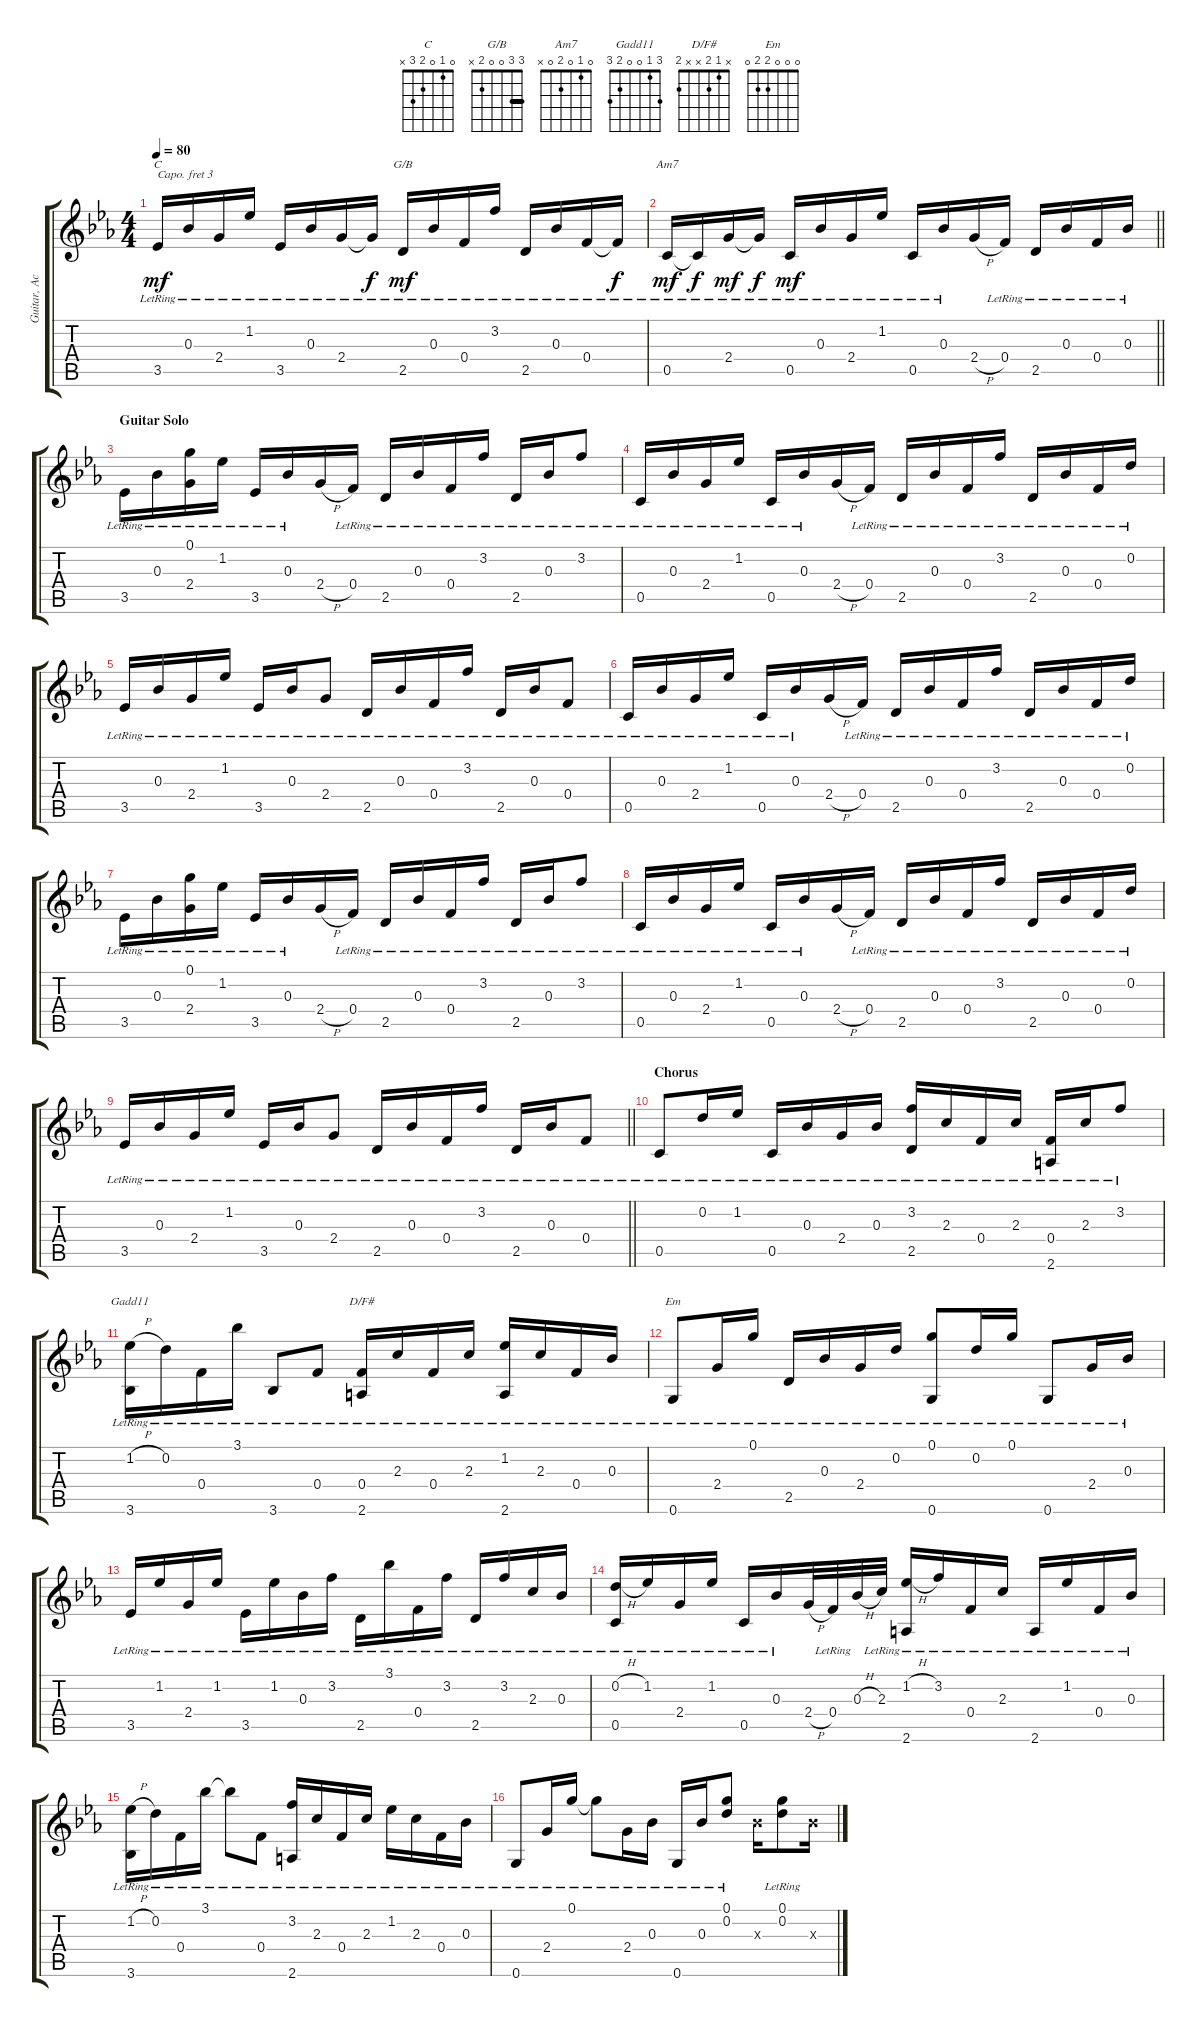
\track ("Guitar, Acoustic (Capo 3rd Fret)" "Guitar, Ac") {instrument acousticguitarsteel}
\staff {score tabs}
\capo 3
\tuning (E4 B3 G3 D3 A2 E2) {hide}
\chord ("C" 0 1 0 2 3 x)
\chord ("G/B" 3 3 0 0 2 x) {barre 3}
\chord ("Am7" 0 1 0 2 0 x)
\chord ("Gadd11" 3 1 0 0 2 3)
\chord ("D/F#" x 1 2 x x 2)
\chord ("Em" 0 0 0 2 2 0)
\ts (4 4)
\tempo 80
\clef g2
\ks eb
3.5{lr}.16{ch "C" dy mf} 0.3{lr}.16 2.4{lr}.16 1.2{lr}.16 3.5{lr}.16 0.3{lr}.16 2.4{lr}.16 2.4{lr t}.16{dy f} 2.5{lr}.16{ch "G/B" dy mf} 0.3{lr}.16 0.4{lr}.16 3.2{lr}.16 2.5{lr}.16 0.3{lr}.16 0.4{lr}.16 0.4{lr t}.16{dy f} |
\barLineRight lightlight
0.5{lr}.16{ch "Am7" dy mf} 0.5{lr t}.16{dy f} 2.4{lr}.16{dy mf} 2.4{lr t}.16{dy f} 0.5{lr}.16{dy mf} 0.3{lr}.16 2.4{lr}.16 1.2{lr}.16 0.5{lr}.16 0.3{lr}.16 2.4{h}.16 0.4{lr}.16 2.5{lr}.16 0.3{lr}.16 0.4{lr}.16 0.3{lr}.16 |
\section ("" "Guitar Solo")
3.5{lr}.16 0.3{lr}.16 (0.1{lr} 2.4{lr}).16 1.2{lr}.16 3.5{lr}.16 0.3{lr}.16 2.4{h}.16 0.4{lr}.16 2.5{lr}.16 0.3{lr}.16 0.4{lr}.16 3.2{lr}.16 2.5{lr}.16 0.3{lr}.16 3.2{lr}.8 |
0.5{lr}.16 0.3{lr}.16 2.4{lr}.16 1.2{lr}.16 0.5{lr}.16 0.3{lr}.16 2.4{h}.16 0.4{lr}.16 2.5{lr}.16 0.3{lr}.16 0.4{lr}.16 3.2{lr}.16 2.5{lr}.16 0.3{lr}.16 0.4{lr}.16 0.2{lr}.16 |
3.5{lr}.16 0.3{lr}.16 2.4{lr}.16 1.2{lr}.16 3.5{lr}.16 0.3{lr}.16 2.4{lr}.8 2.5{lr}.16 0.3{lr}.16 0.4{lr}.16 3.2{lr}.16 2.5{lr}.16 0.3{lr}.16 0.4{lr}.8 |
0.5{lr}.16 0.3{lr}.16 2.4{lr}.16 1.2{lr}.16 0.5{lr}.16 0.3{lr}.16 2.4{h}.16 0.4{lr}.16 2.5{lr}.16 0.3{lr}.16 0.4{lr}.16 3.2{lr}.16 2.5{lr}.16 0.3{lr}.16 0.4{lr}.16 0.2{lr}.16 |
3.5{lr}.16 0.3{lr}.16 (0.1{lr} 2.4{lr}).16 1.2{lr}.16 3.5{lr}.16 0.3{lr}.16 2.4{h}.16 0.4{lr}.16 2.5{lr}.16 0.3{lr}.16 0.4{lr}.16 3.2{lr}.16 2.5{lr}.16 0.3{lr}.16 3.2{lr}.8 |
0.5{lr}.16 0.3{lr}.16 2.4{lr}.16 1.2{lr}.16 0.5{lr}.16 0.3{lr}.16 2.4{h}.16 0.4{lr}.16 2.5{lr}.16 0.3{lr}.16 0.4{lr}.16 3.2{lr}.16 2.5{lr}.16 0.3{lr}.16 0.4{lr}.16 0.2{lr}.16 |
\barLineRight lightlight
3.5{lr}.16 0.3{lr}.16 2.4{lr}.16 1.2{lr}.16 3.5{lr}.16 0.3{lr}.16 2.4{lr}.8 2.5{lr}.16 0.3{lr}.16 0.4{lr}.16 3.2{lr}.16 2.5{lr}.16 0.3{lr}.16 0.4{lr}.8 |
\section ("" "Chorus")
0.5{lr}.8 0.2{lr}.16 1.2{lr}.16 0.5{lr}.16 0.3{lr}.16 2.4{lr}.16 0.3{lr}.16 (3.2{lr} 2.5{lr}).16 2.3{lr}.16 0.4{lr}.16 2.3{lr}.16 (0.4{lr} 2.6{lr}).16 2.3{lr}.16 3.2{lr}.8 |
(1.2{h} 3.6{lr}).16{ch "Gadd11"} 0.2{lr}.16 0.4{lr}.16 3.1{lr}.16 3.6{lr}.8 0.4{lr}.8 (0.4{lr} 2.6{lr}).16{ch "D/F#"} 2.3{lr}.16 0.4{lr}.16 2.3{lr}.16 (1.2{lr} 2.6{lr}).16 2.3{lr}.16 0.4{lr}.16 0.3{lr}.16 |
0.6{lr}.8{ch "Em"} 2.4{lr}.16 0.1{lr}.16 2.5{lr}.16 0.3{lr}.16 2.4{lr}.16 0.2{lr}.16 (0.1{lr} 0.6{lr}).8 0.2{lr}.16 0.1{lr}.16 0.6{lr}.8 2.4{lr}.16 0.3{lr}.16 |
3.5{lr}.16 1.2{lr}.16 2.4{lr}.16 1.2{lr}.16 3.5{lr}.16 1.2{lr}.16 0.3{lr}.16 3.2{lr}.16 2.5{lr}.16 3.1{lr}.16 0.4{lr}.16 3.2{lr}.16 2.5{lr}.16 3.2{lr}.16 2.3{lr}.16 0.3{lr}.16 |
(0.2{h} 0.5{lr}).16 1.2{lr}.16 2.4{lr}.16 1.2{lr}.16 0.5{lr}.16 0.3{lr}.16 2.4{h}.32 0.4{lr}.32 0.3{h}.32 2.3{lr}.32 (1.2{h} 2.6{lr}).16 3.2{lr}.16 0.4{lr}.16 2.3{lr}.16 2.6{lr}.16 1.2{lr}.16 0.4{lr}.16 0.3{lr}.16 |
(1.2{h} 3.6{lr}).16 0.2{lr}.16 0.4{lr}.16 3.1{lr}.16 3.1{lr t}.8 0.4{lr}.8 (3.2{lr} 2.6{lr}).16 2.3{lr}.16 0.4{lr}.16 2.3{lr}.16 1.2{lr}.16 2.3{lr}.16 0.4{lr}.16 0.3{lr}.16 |
0.6{lr}.8 2.4{lr}.16 0.1{lr}.16 0.1{lr t}.8 2.4{lr}.16 0.3{lr}.16 0.6{lr}.16 0.3{lr}.16 (0.1{lr} 0.2{lr}).8 0.3{x}.16 (0.1{lr} 0.2{lr}).8 0.3{x}.16
